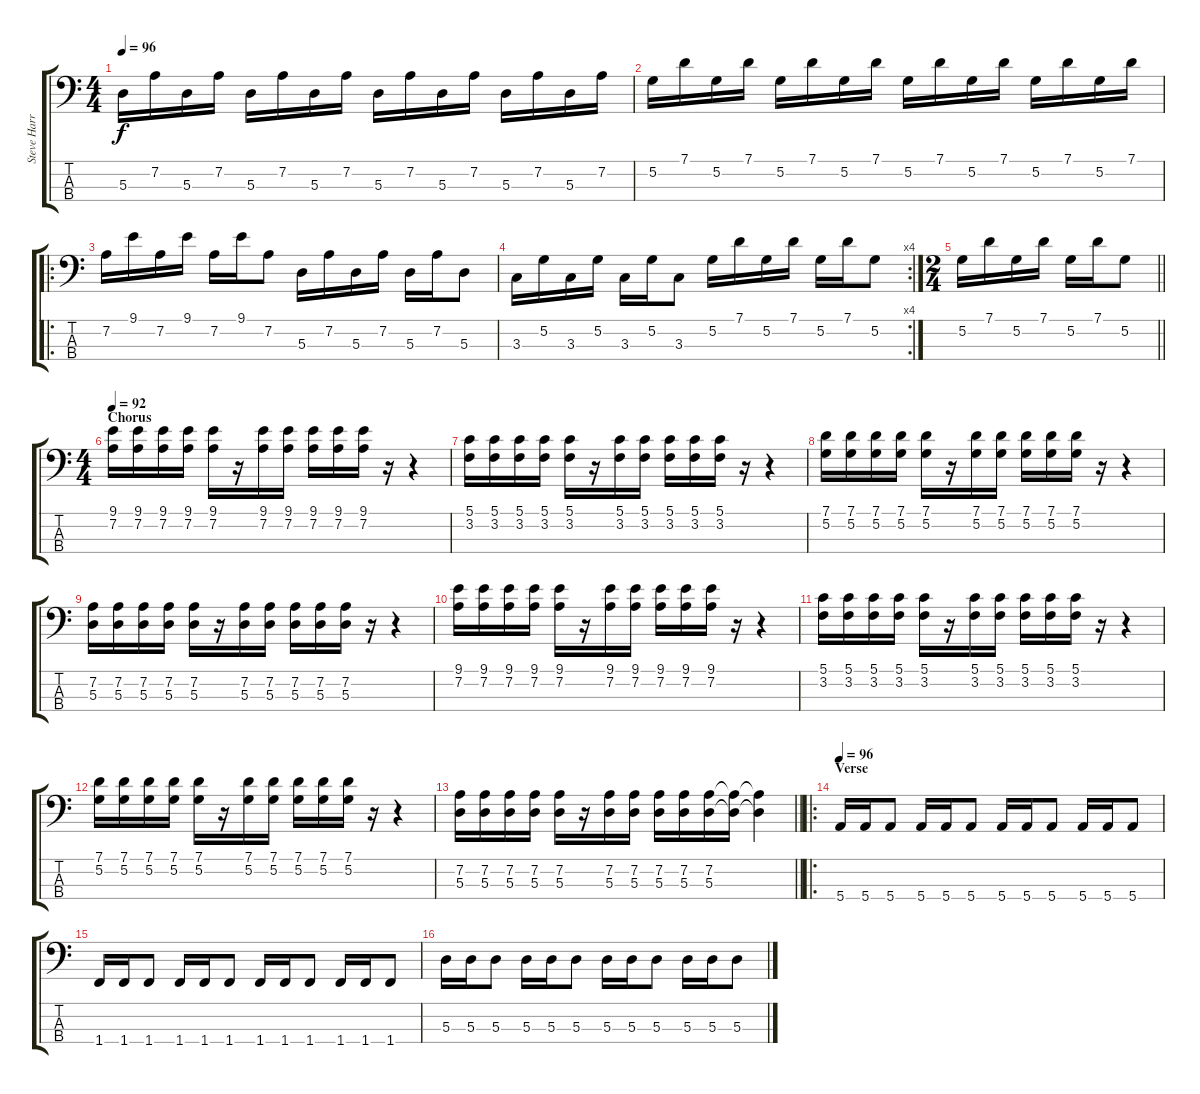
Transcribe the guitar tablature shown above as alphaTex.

\track ("Steve Harris" "Steve Harr") {instrument electricbassfinger}
\staff {score tabs}
\tuning (G2 D2 A1 E1) {hide}
\ts (4 4)
\tempo 96
\clef f4
\ks c
5.3.16{dy f} 7.2.16 5.3.16 7.2.16 5.3.16 7.2.16 5.3.16 7.2.16 5.3.16 7.2.16 5.3.16 7.2.16 5.3.16 7.2.16 5.3.16 7.2.16 |
5.2.16 7.1.16 5.2.16 7.1.16 5.2.16 7.1.16 5.2.16 7.1.16 5.2.16 7.1.16 5.2.16 7.1.16 5.2.16 7.1.16 5.2.16 7.1.16 |
\ro
7.2.16 9.1.16 7.2.16 9.1.16 7.2.16 9.1.16 7.2.8 5.3.16 7.2.16 5.3.16 7.2.16 5.3.16 7.2.16 5.3.8 |
\rc 4
3.3.16 5.2.16 3.3.16 5.2.16 3.3.16 5.2.16 3.3.8 5.2.16 7.1.16 5.2.16 7.1.16 5.2.16 7.1.16 5.2.8 |
\ts (2 4)
\barLineRight lightlight
5.2.16 7.1.16 5.2.16 7.1.16 5.2.16 7.1.16 5.2.8 |
\ts (4 4)
\section ("" "Chorus")
\tempo 92
(9.1 7.2).16 (9.1 7.2).16 (9.1 7.2).16 (9.1 7.2).16 (9.1 7.2).16 r.16 (9.1 7.2).16 (9.1 7.2).16 (9.1 7.2).16 (9.1 7.2).16 (9.1 7.2).16 r.16 r.4 |
(5.1 3.2).16 (5.1 3.2).16 (5.1 3.2).16 (5.1 3.2).16 (5.1 3.2).16 r.16 (5.1 3.2).16 (5.1 3.2).16 (5.1 3.2).16 (5.1 3.2).16 (5.1 3.2).16 r.16 r.4 |
(7.1 5.2).16 (7.1 5.2).16 (7.1 5.2).16 (7.1 5.2).16 (7.1 5.2).16 r.16 (7.1 5.2).16 (7.1 5.2).16 (7.1 5.2).16 (7.1 5.2).16 (7.1 5.2).16 r.16 r.4 |
(7.2 5.3).16 (7.2 5.3).16 (7.2 5.3).16 (7.2 5.3).16 (7.2 5.3).16 r.16 (7.2 5.3).16 (7.2 5.3).16 (7.2 5.3).16 (7.2 5.3).16 (7.2 5.3).16 r.16 r.4 |
(9.1 7.2).16 (9.1 7.2).16 (9.1 7.2).16 (9.1 7.2).16 (9.1 7.2).16 r.16 (9.1 7.2).16 (9.1 7.2).16 (9.1 7.2).16 (9.1 7.2).16 (9.1 7.2).16 r.16 r.4 |
(5.1 3.2).16 (5.1 3.2).16 (5.1 3.2).16 (5.1 3.2).16 (5.1 3.2).16 r.16 (5.1 3.2).16 (5.1 3.2).16 (5.1 3.2).16 (5.1 3.2).16 (5.1 3.2).16 r.16 r.4 |
(7.1 5.2).16 (7.1 5.2).16 (7.1 5.2).16 (7.1 5.2).16 (7.1 5.2).16 r.16 (7.1 5.2).16 (7.1 5.2).16 (7.1 5.2).16 (7.1 5.2).16 (7.1 5.2).16 r.16 r.4 |
\barLineRight lightlight
(7.2 5.3).16 (7.2 5.3).16 (7.2 5.3).16 (7.2 5.3).16 (7.2 5.3).16 r.16 (7.2 5.3).16 (7.2 5.3).16 (7.2 5.3).16 (7.2 5.3).16 (7.2 5.3).16 (7.2{t} 5.3{t}).16 (7.2{t} 5.3{t}).4 |
\ro
\section ("" "Verse")
\tempo 96
5.4.16 5.4.16 5.4.8 5.4.16 5.4.16 5.4.8 5.4.16 5.4.16 5.4.8 5.4.16 5.4.16 5.4.8 |
1.4.16 1.4.16 1.4.8 1.4.16 1.4.16 1.4.8 1.4.16 1.4.16 1.4.8 1.4.16 1.4.16 1.4.8 |
5.3.16 5.3.16 5.3.8 5.3.16 5.3.16 5.3.8 5.3.16 5.3.16 5.3.8 5.3.16 5.3.16 5.3.8
